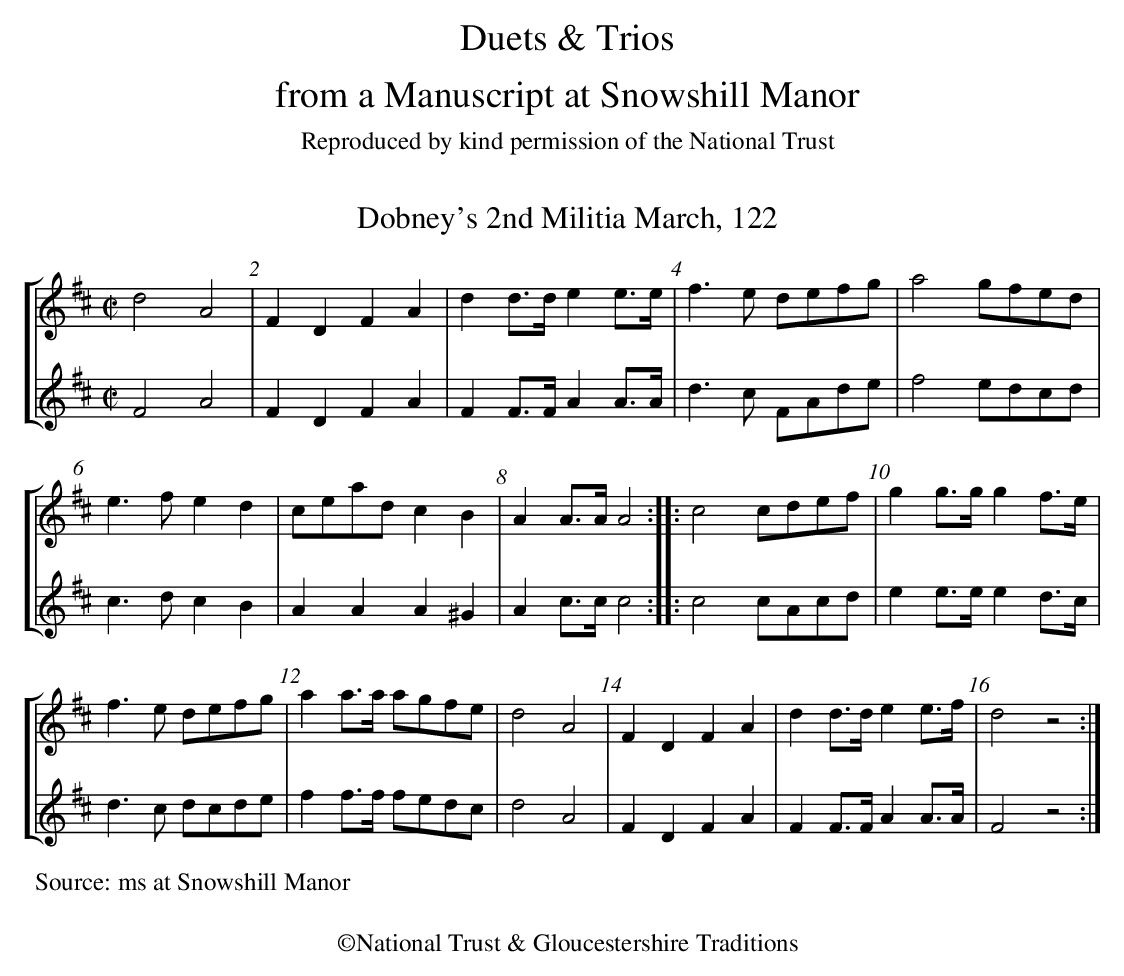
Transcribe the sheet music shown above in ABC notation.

X:1
T:Dobney's 2nd Militia March, 122
%%staves [1 2]
M:C|
L:1/8
K:D
V:1
d4 A4 | F2 D2 F2 A2 | d2 d>d e2 e>e | f3 e defg | a4 gfed |
V:2
F4 A4 | F2 D2 F2 A2 | F2 F>F A2 A>A | d3 c FAde | f4 edcd |
V:1
e3 f e2 d2 | cead c2 B2 | A2 A>A A4 :: c4 cdef | g2 g>g g2 f>e |
V:2
c3 d c2 B2 | A2 A2 A2 ^G2 | A2 c>c c4 :: c4 cAcd | e2 e>e e2 d>c |
V:1
f3 e defg | a2 a>a agfe | d4 A4 | F2 D2 F2 A2 | d2 d>d e2 e>f | d4 z4 :|
V:2
d3 c dcde | f2 f>f fedc | d4 A4 | F2 D2 F2 A2 | F2 F>F A2 A>A | F4 z4 :|
